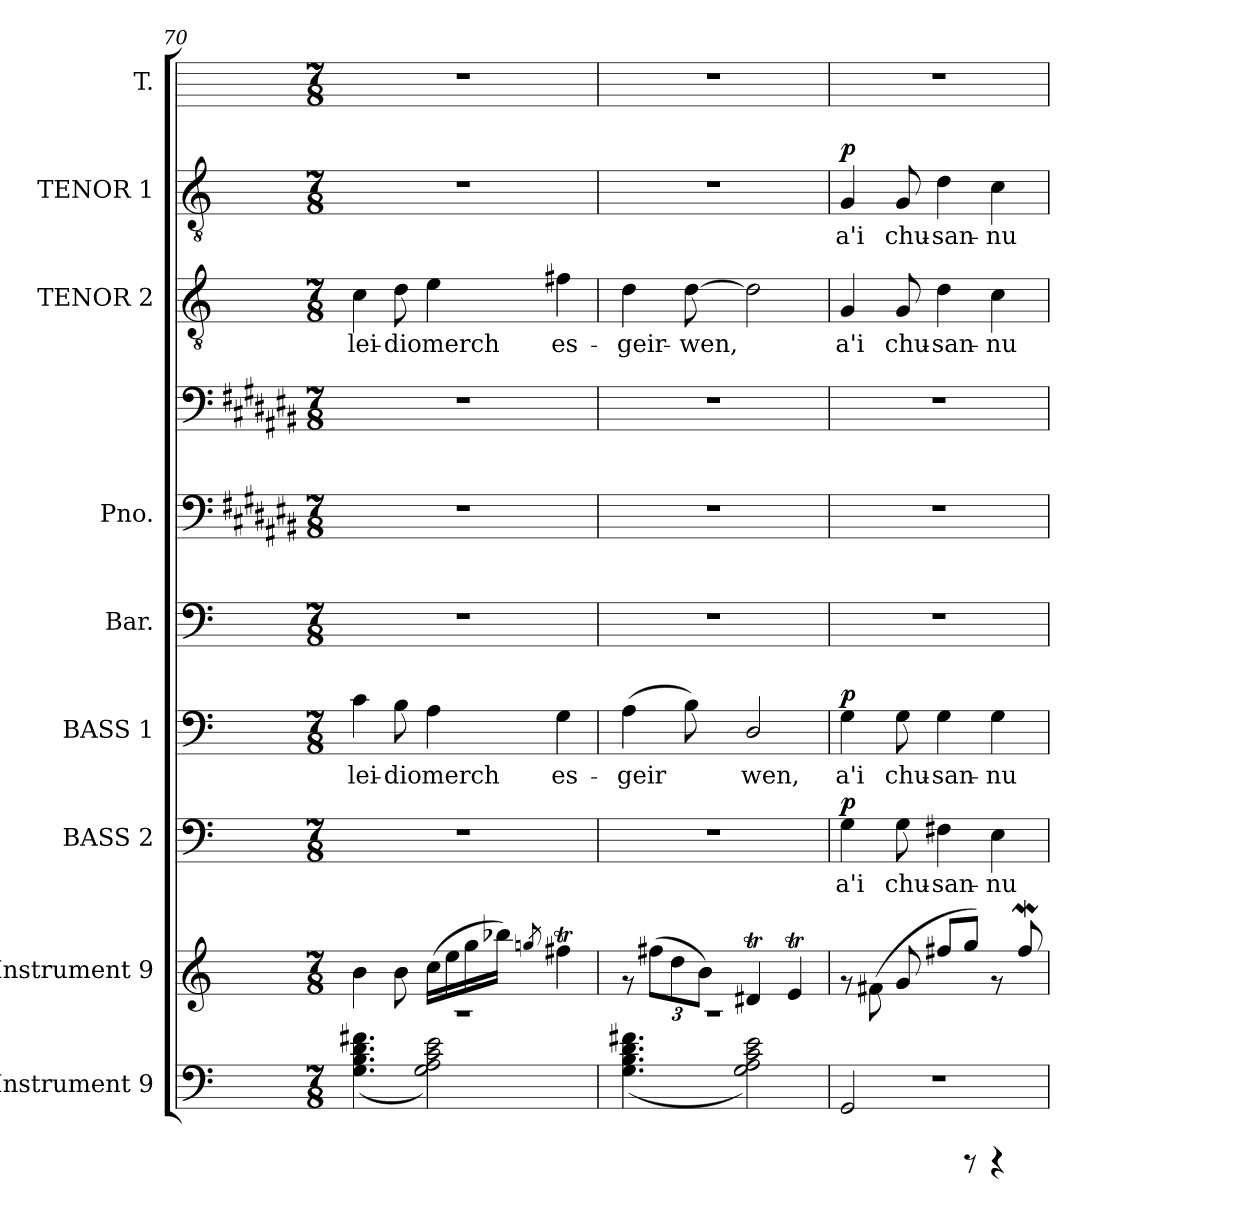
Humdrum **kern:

**kern	**kern	**kern	**text	**dynam	**kern	**text	**dynam	**kern	**kern	**kern	**kern	**text	**kern	**text	**dynam	**kern
*part9	*part8	*part7	*part7	*part7	*part6	*part6	*part6	*part5	*part4	*part4	*part3	*part3	*part2	*part2	*part2	*part1
*staff10	*staff9	*staff8	*staff8	*staff8	*staff7	*staff7	*staff7	*staff6	*staff5	*staff4	*staff3	*staff3	*staff2	*staff2	*staff2	*staff1
*I"Instrument 9	*I"Instrument 9	*I"BASS 2	*	*	*I"BASS 1	*	*	*I"Bar.	*I"Pno.	*	*I"TENOR 2	*	*I"TENOR 1	*	*	*I"T.
*	*	*I'B. 2	*	*	*I'B. 1	*	*	*I'Bar.	*	*	*I'T. 2	*	*I'T. 1	*	*	*
*clefF4	*clefG2	*clefF4	*	*	*clefF4	*	*	*clefF4	*clefF4	*clefF4	*clefGv2	*	*clefGv2	*	*	*
*ITrd-3c-5	*ITrd-3c-5	*ITrd-3c-5	*	*	*ITrd-3c-5	*	*	*ITrd-3c-5	*ITrd-3c-5	*ITrd-3c-5	*ITrd-3c-5	*	*ITrd-3c-5	*	*	*ITrd-3c-5
*k[b-]	*k[b-]	*k[b-]	*	*	*k[b-]	*	*	*k[b-]	*k[f#c#g#d#a#e#]	*k[f#c#g#d#a#e#]	*k[b-]	*	*k[b-]	*	*	*k[b-]
*F:	*F:	*F:	*	*	*F:	*	*	*F:	*F#:	*F#:	*F:	*	*F:	*	*	*F:
*M7/8	*M7/8	*M7/8	*	*	*M7/8	*	*	*M7/8	*M7/8	*M7/8	*M7/8	*	*M7/8	*	*	*M7/8
=70	=70	=70	=70	=70	=70	=70	=70	=70	=70	=70	=70	=70	=70	=70	=70	=70
*^	*	*	*	*	*	*	*	*	*	*	*	*	*	*	*	*
!	!	!	!	!	!	!	!LO:LY:b:cj	!	!	!	!	!	!LO:LY:b:cj	!	!	!	!
2..r	(>4.g\ 4.e\ 4.c\ 4.bn\	4ee\	2..r	.	.	4f\	lei-	.	2..r	2..r	2..r	4f\	lei-	2..r	.	.	2..r
!	!	!	!	!	!	!	!LO:LY:b:cj	!	!	!	!	!	!LO:LY:b:cj	!	!	!	!
.	.	8ee\	.	.	.	8e\	-dio	.	.	.	.	8g\	-dio	.	.	.	.
!	!	!	!	!	!	!	!LO:LY:b:cj	!	!	!	!	!	!LO:LY:b:cj	!	!	!	!
.	2a\ 2f\ 2c\ 2d\)	(>16ff\L	.	.	.	4d\	merch	.	.	.	.	4a\	merch	.	.	.	.
.	.	16aa\	.	.	.	.	.	.	.	.	.	.	.	.	.	.	.
.	.	16ccc\	.	.	.	.	.	.	.	.	.	.	.	.	.	.	.
.	.	16eee-X:\J)	.	.	.	.	.	.	.	.	.	.	.	.	.	.	.
.	.	8qcccn/	.	.	.	.	.	.	.	.	.	.	.	.	.	.	.
!	!	!	!	!	!	!	!LO:LY:b:cj	!	!	!	!	!	!LO:LY:b:cj	!	!	!	!
.	.	4bbnt\	.	.	.	4c\	es-	.	.	.	.	4bn\	es-	.	.	.	.
=71	=71	=71	=71	=71	=71	=71	=71	=71	=71	=71	=71	=71	=71	=71	=71	=71	=71
!	!	!	!	!	!	!	!LO:LY:b:cj	!	!	!	!	!	!LO:LY:b:cj	!	!	!	!
2..r	(>4.bn\ 4.e\ 4.c\ 4.g\	8rf	2..r	.	.	(>4d\	-geir	.	2..r	2..r	2..r	4g\	-geir-	2..r	.	.	2..r
*	*	*Xbrackettup	*	*	*	*	*	*	*	*	*	*	*	*	*	*	*
.	.	(>12bbn\L	.	.	.	.	.	.	.	.	.	.	.	.	.	.	.
.	.	12gg\	.	.	.	.	.	.	.	.	.	.	.	.	.	.	.
!	!	!	!	!	!	!	!LO:LY:b:cj	!	!	!	!	!	!LO:LY:b:cj	!	!	!	!
.	.	.	.	.	.	8e\)	.	.	.	.	.	[>8g\	-wen,	.	.	.	.
.	.	12ee\J)	.	.	.	.	.	.	.	.	.	.	.	.	.	.	.
!	!	!	!	!	!	!	!LO:LY:b:cj	!	!	!	!	!	!LO:LY:b:cj	!	!	!	!
.	2f\ 2d\ 2c\ 2a\)	4g#Xt/	.	.	.	2G/	wen,	.	.	.	.	2g\]	.	.	.	.	.
.	.	4at/	.	.	.	.	.	.	.	.	.	.	.	.	.	.	.
=72	=72	=72	=72	=72	=72	=72	=72	=72	=72	=72	=72	=72	=72	=72	=72	=72	=72
!	!	!	!	!LO:LY:b:cj	!LO:DY:a	!	!LO:LY:b:cj	!LO:DY:a	!	!	!	!	!LO:LY:b:cj	!	!LO:LY:b:cj	!LO:DY:a	!
2..r	2C/	8rf	4c\	a'i	p	4c\	a'i	p	2..r	2..r	2..r	4c/	a'i	4c/	a'i	p	2..r
.	.	(>8bn\	.	.	.	.	.	.	.	.	.	.	.	.	.	.	.
!	!	!	!	!LO:LY:b:cj	!	!	!LO:LY:b:cj	!	!	!	!	!	!LO:LY:b:cj	!	!LO:LY:b:cj	!	!
.	.	8cc/	8c\	chu-	.	8c\	chu-	.	.	.	.	8c/	chu-	8c/	chu-	.	.
!	!	!	!	!LO:LY:b:cj	!	!	!LO:LY:b:cj	!	!	!	!	!	!LO:LY:b:cj	!	!LO:LY:b:cj	!	!
.	.	8bbn/L	4Bn\	-san-	.	4c\	-san-	.	.	.	.	4g\	-san-	4g\	-san-	.	.
.	8rCCC	8ccc/J)	.	.	.	.	.	.	.	.	.	.	.	.	.	.	.
!	!	!	!	!LO:LY:b:cj	!	!	!LO:LY:b:cj	!	!	!	!	!	!LO:LY:b:cj	!	!LO:LY:b:cj	!	!
.	4rCCC	8rf	4A\	-nu	.	4c\	-nu	.	.	.	.	4f\	-nu	4f\	-nu	.	.
.	.	8bbW/	.	.	.	.	.	.	.	.	.	.	.	.	.	.	.
*v	*v	*	*	*	*	*	*	*	*	*	*	*	*	*	*	*	*
=	=	=	=	=	=	=	=	=	=	=	=	=	=	=	=	=
*-	*-	*-	*-	*-	*-	*-	*-	*-	*-	*-	*-	*-	*-	*-	*-	*-
